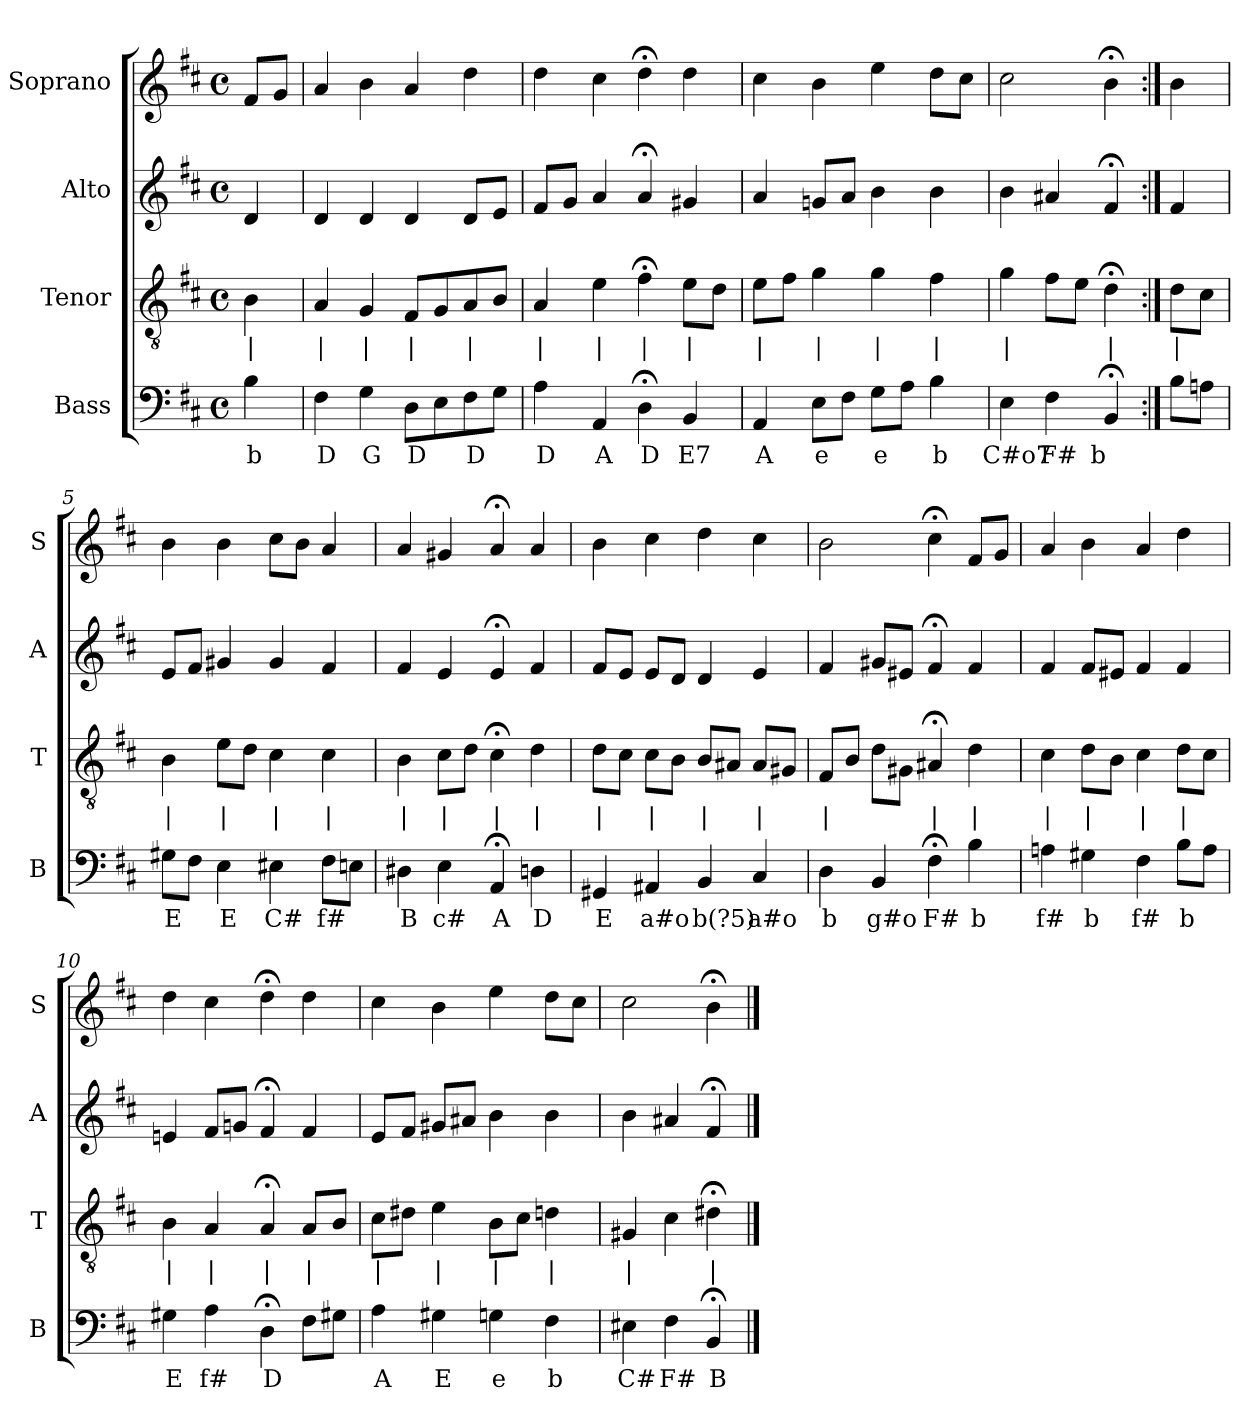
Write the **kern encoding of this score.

**kern	**text	**kern	**text	**kern	**kern
*part4	*part4	*part3	*part3	*part2	*part1
*staff4	*staff4	*staff3	*staff3	*staff2	*staff1
*I"Bass	*	*I"Tenor	*	*I"Alto	*I"Soprano
*I'B	*	*I'T	*	*I'A	*I'S
*clefF4	*	*clefGv2	*	*clefG2	*clefG2
*k[f#c#]	*	*k[f#c#]	*	*k[f#c#]	*k[f#c#]
*b:	*	*b:	*	*b:	*b:
*M4/4	*	*M4/4	*	*M4/4	*M4/4
*met(c)	*	*met(c)	*	*met(c)	*met(c)
*MM100	*	*MM100	*	*MM100	*MM100
=	=	=	=	=	=
4B	b	4B	|	4d	8f#L
.	.	.	.	.	8gJ
=1	=1	=1	=1	=1	=1
4F#	D	4A	|	4d	4a
4G	G	4G	|	4d	4b
8DL	D	8F#L	|	4d	4a
8E	.	8G	.	.	.
8F#	D	8A	|	8dL	4dd
8GJ	.	8BJ	.	8eJ	.
=2	=2	=2	=2	=2	=2
4A	D	4A	|	8f#L	4dd
.	.	.	.	8gJ	.
4AA	A	4e	|	4a	4cc#
4D;<	D	4f#;<	|	4a;<	4dd;<
4BB	E7	8eL	|	4g#X	4dd
.	.	8dJ	.	.	.
=3	=3	=3	=3	=3	=3
4AA	A	8eL	|	4a	4cc#
.	.	8f#J	.	.	.
8EL	e	4g	|	8gnL	4b
8F#J	.	.	.	8aJ	.
8GL	e	4g	|	4b	4ee
8AJ	.	.	.	.	.
4B	b	4f#	|	4b	8ddL
.	.	.	.	.	8cc#J
=4	=4	=4	=4	=4	=4
4E	C#o7	4g	|	4b	2cc#
4F#	F#	8f#L	.	4a#X	.
.	.	8eJ	.	.	.
4BB;<	b	4d;<	|	4f#;<	4b;<
=:|!	=:|!	=:|!	=:|!	=:|!	=:|!
8BL	.	8dL	|	4f#	4b
8AnJ	.	8c#J	.	.	.
=5	=5	=5	=5	=5	=5
8G#XL	E	4B	|	8eL	4b
8F#J	.	.	.	8f#J	.
4E	E	8eL	|	4g#X	4b
.	.	8dJ	.	.	.
4E#X	C#	4c#	|	4g#	8cc#L
.	.	.	.	.	8bJ
8F#L	f#	4c#	|	4f#	4a
8EnJ	.	.	.	.	.
=6	=6	=6	=6	=6	=6
4D#X	B	4B	|	4f#	4a
4E	c#	8c#L	|	4e	4g#X
.	.	8dJ	.	.	.
4AA;<	A	4c#;<	|	4e;<	4a;<
4Dn	D	4d	|	4f#	4a
=7	=7	=7	=7	=7	=7
4GG#X	E	8dL	|	8f#L	4b
.	.	8c#J	.	8eJ	.
4AA#X	a#o	8c#L	|	8eL	4cc#
.	.	8BJ	.	8dJ	.
4BB	b(?5)	8BL	|	4d	4dd
.	.	8A#XJ	.	.	.
4C#	a#o	8A#L	|	4e	4cc#
.	.	8G#XJ	.	.	.
=8	=8	=8	=8	=8	=8
4D	b	8F#L	|	4f#	2b
.	.	8BJ	.	.	.
4BB	g#o	8dL	.	8g#XL	.
.	.	8G#XJ	.	8e#XJ	.
4F#;<	F#	4A#X;<	|	4f#;<	4cc#;<
4B	b	4d	|	4f#	8f#L
.	.	.	.	.	8gJ
=9	=9	=9	=9	=9	=9
4An	f#	4c#	|	4f#	4a
4G#X	b	8dL	|	8f#L	4b
.	.	8BJ	.	8e#XJ	.
4F#	f#	4c#	|	4f#	4a
8BL	b	8dL	|	4f#	4dd
8AJ	.	8c#J	.	.	.
=10	=10	=10	=10	=10	=10
4G#X	E	4B	|	4en	4dd
4A	f#	4A	|	8f#L	4cc#
.	.	.	.	8gnJ	.
4D;<	D	4A;<	|	4f#;<	4dd;<
8F#L	.	8AL	|	4f#	4dd
8G#XJ	.	8BJ	.	.	.
=11	=11	=11	=11	=11	=11
4A	A	8c#L	|	8eL	4cc#
.	.	8d#XJ	.	8f#J	.
4G#X	E	4e	|	8g#XL	4b
.	.	.	.	8a#XJ	.
4Gn	e	8BL	|	4b	4ee
.	.	8c#J	.	.	.
4F#	b	4dn	|	4b	8ddL
.	.	.	.	.	8cc#J
=12	=12	=12	=12	=12	=12
4E#X	C#	4G#X	|	4b	2cc#
4F#	F#	4c#	.	4a#X	.
4BB;<	B	4d#X;<	|	4f#;<	4b;<
==	==	==	==	==	==
*-	*-	*-	*-	*-	*-
